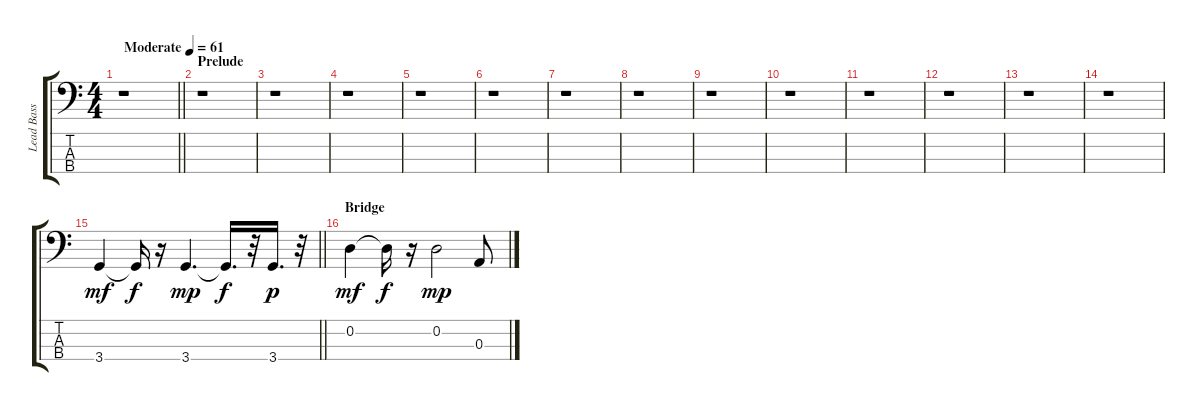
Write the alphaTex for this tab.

\track ("Lead Bass" "Lead Bass") {instrument fretlessbass}
\staff {score tabs}
\tuning (G2 D2 A1 E1) {hide}
\ts (4 4)
\tempo (61 "Moderate")
\clef f4
\barLineRight lightlight
\ks c
r.1{dy mf instrument fretlessbass} |
\section ("" "Prelude")
r.1 |
r.1 |
r.1 |
r.1 |
r.1 |
r.1 |
r.1 |
r.1 |
r.1 |
r.1 |
r.1 |
r.1 |
r.1 |
\barLineRight lightlight
3.4.4{balance 8 instrument fretlessbass} 3.4{t}.16{dy f} r.16 3.4.4{d dy mp} 3.4{t}.16{d dy f} r.32 3.4.16{d dy p} r.32 |
\section ("" "Bridge")
0.2.4{dy mf} 0.2{t}.16{dy f} r.16 0.2.2{dy mp} 0.3.8
